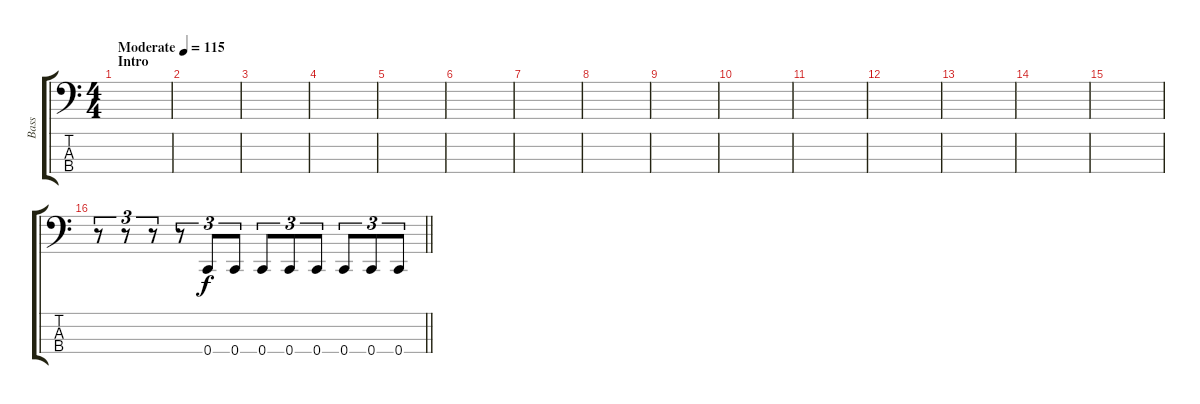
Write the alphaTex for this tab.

\track ("Bass" "Bass") {instrument electricbassfinger}
\staff {score tabs}
\tuning (Eb2 Bb1 F1 C1) {hide}
\ts (4 4)
\section ("" "Intro")
\tempo (115 "Moderate")
\clef f4
\ks c
|
|
|
|
|
|
|
|
|
|
|
|
|
|
|
\barLineRight lightlight
r.8{tu (3 2)} r.8{tu (3 2)} r.8{tu (3 2)} r.8{tu (3 2)} 0.4.8{tu (3 2)} 0.4.8{tu (3 2)} 0.4.8{tu (3 2)} 0.4.8{tu (3 2)} 0.4.8{tu (3 2)} 0.4.8{tu (3 2)} 0.4.8{tu (3 2)} 0.4.8{tu (3 2)}
